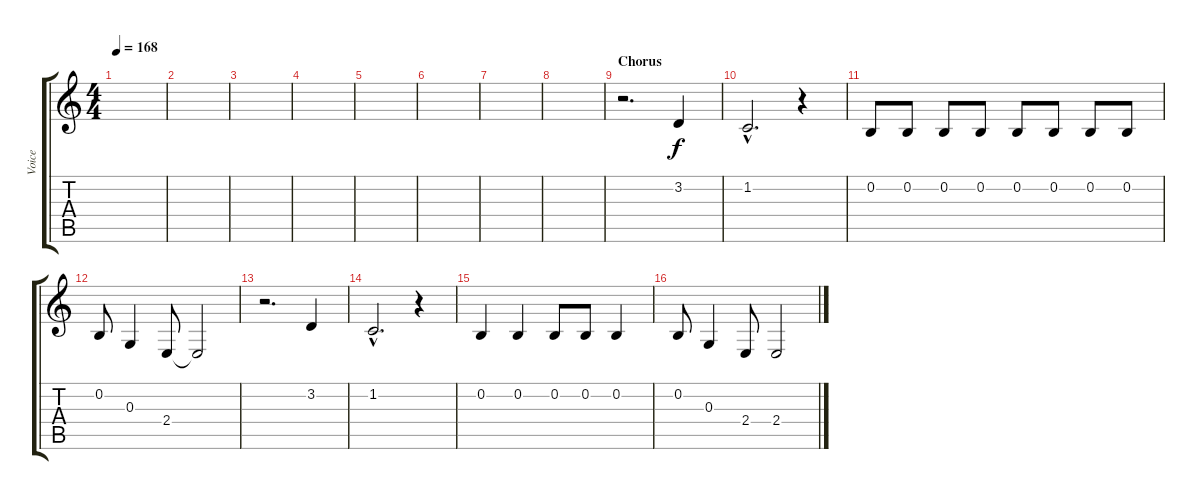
\track ("Voice" "Voice") {instrument clarinet}
\staff {score tabs}
\tuning (E4 B3 G3 D3 A2 E2) {hide}
\ts (4 4)
\tempo 168
\clef g2
\ks c
|
|
|
|
|
|
|
|
\section ("" "Chorus")
r.2{d} 3.2.4 |
1.2{hac}.2{d} r.4 |
0.2.8 0.2.8 0.2.8 0.2.8 0.2.8 0.2.8 0.2.8 0.2.8 |
0.2.8 0.3.4 2.4.8 2.4{t}.2 |
r.2{d} 3.2.4 |
1.2{hac}.2{d} r.4 |
0.2.4 0.2.4 0.2.8 0.2.8 0.2.4 |
0.2.8 0.3.4 2.4.8 2.4.2
